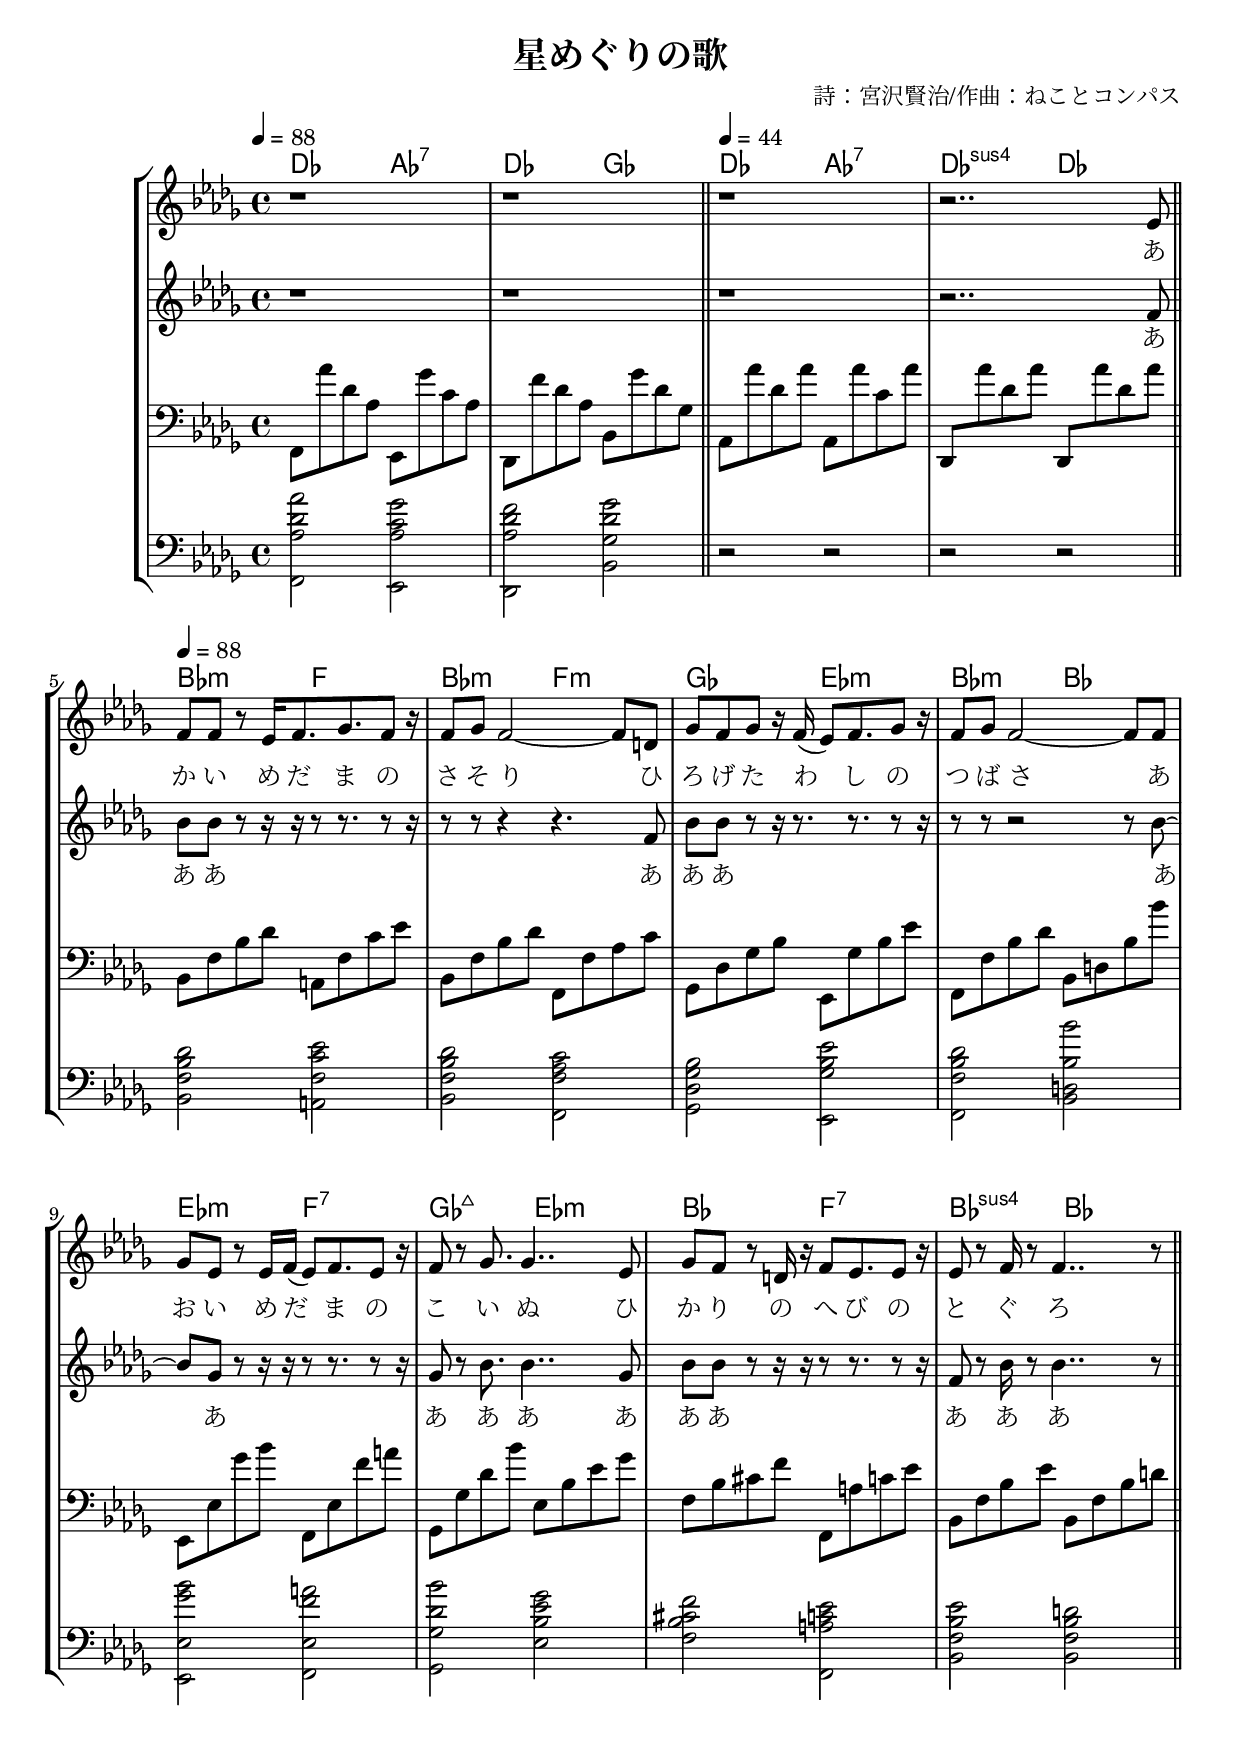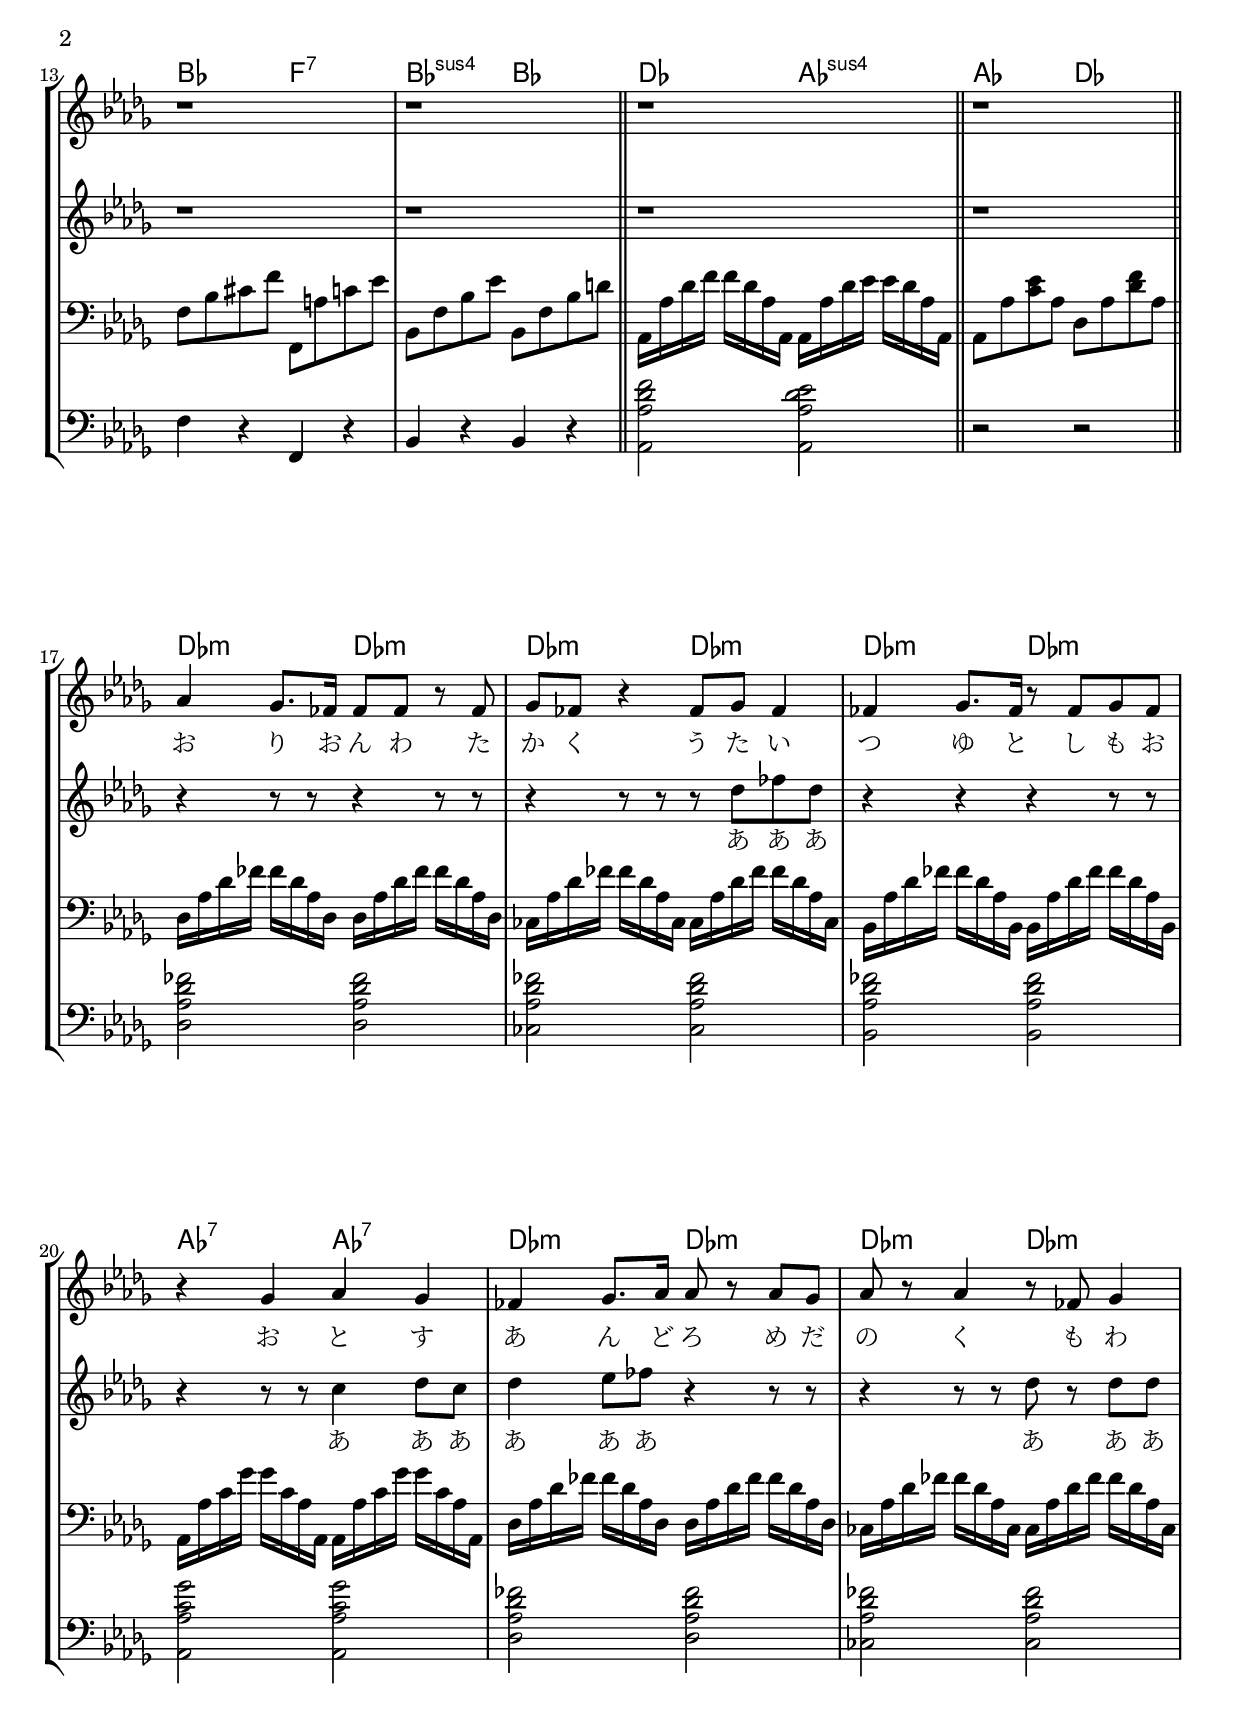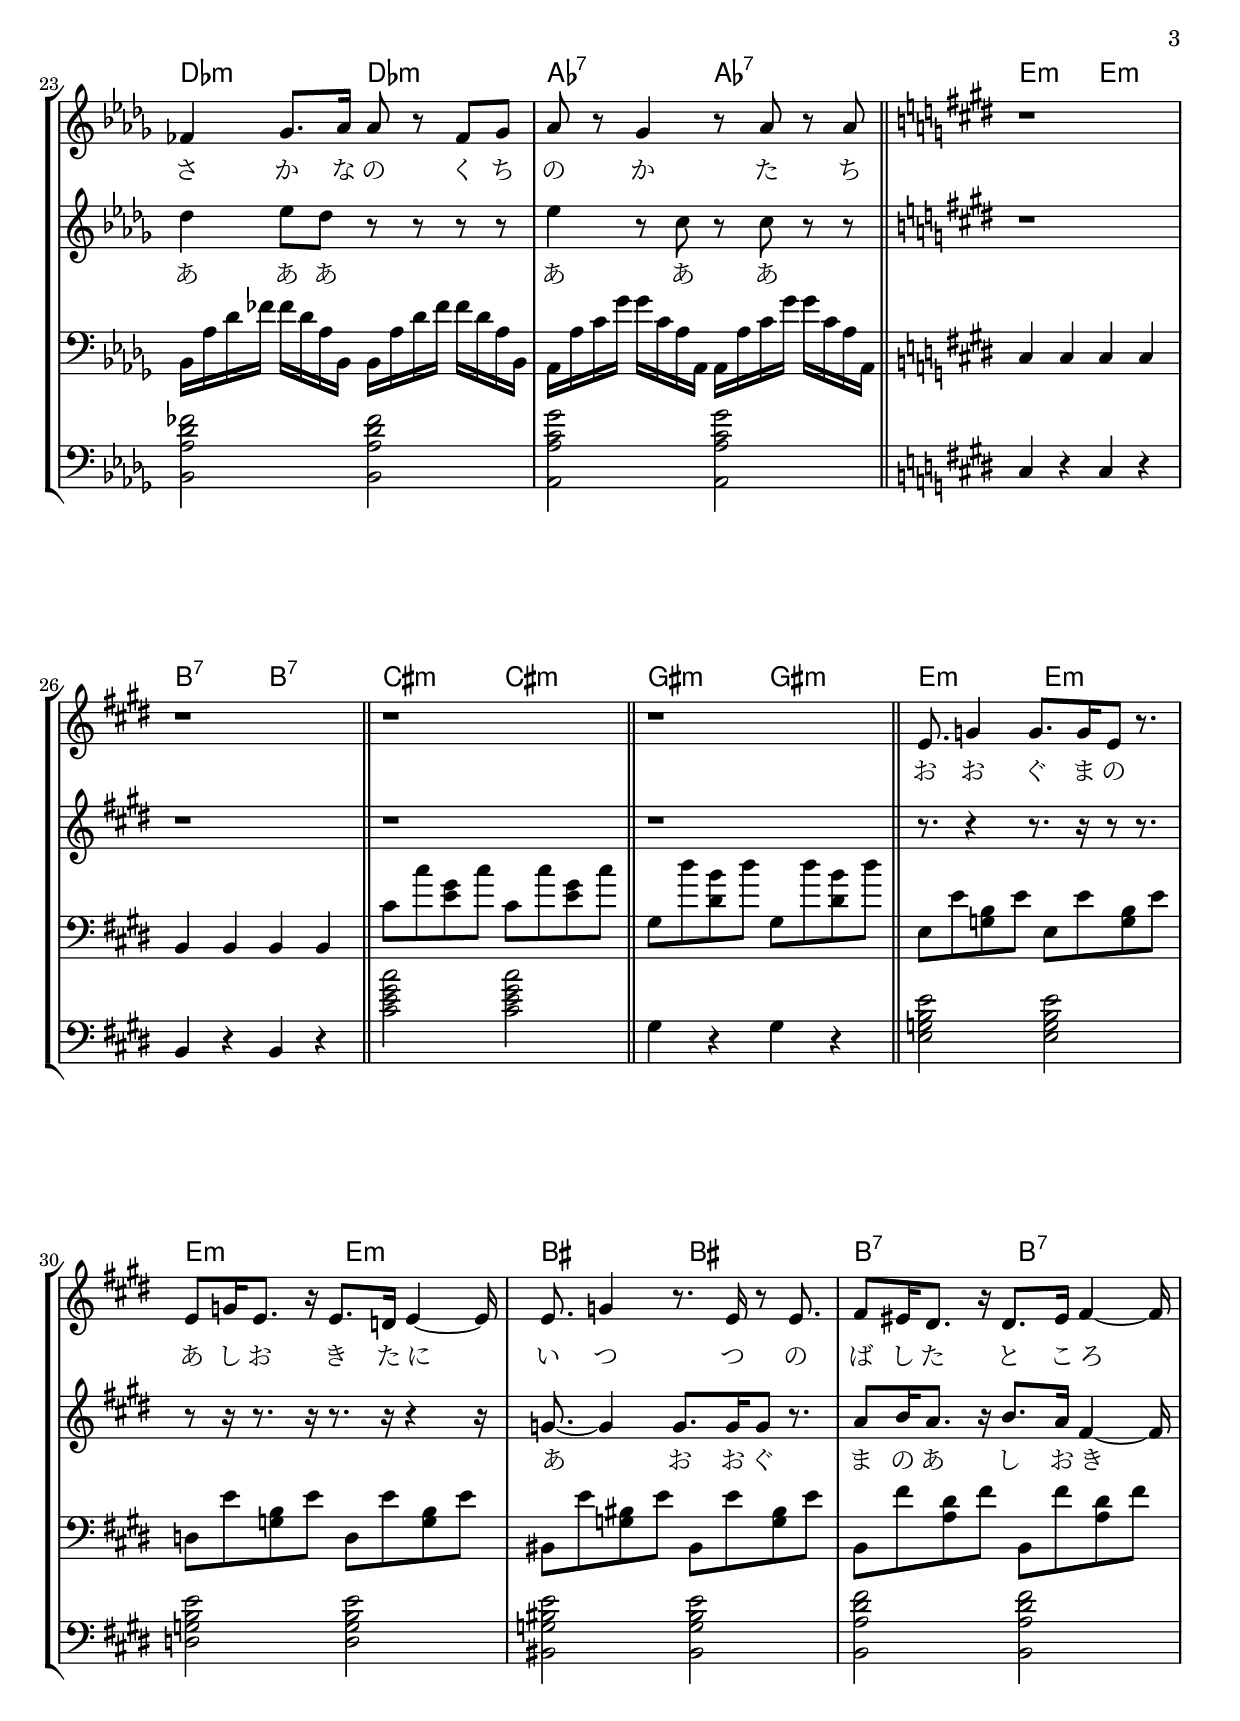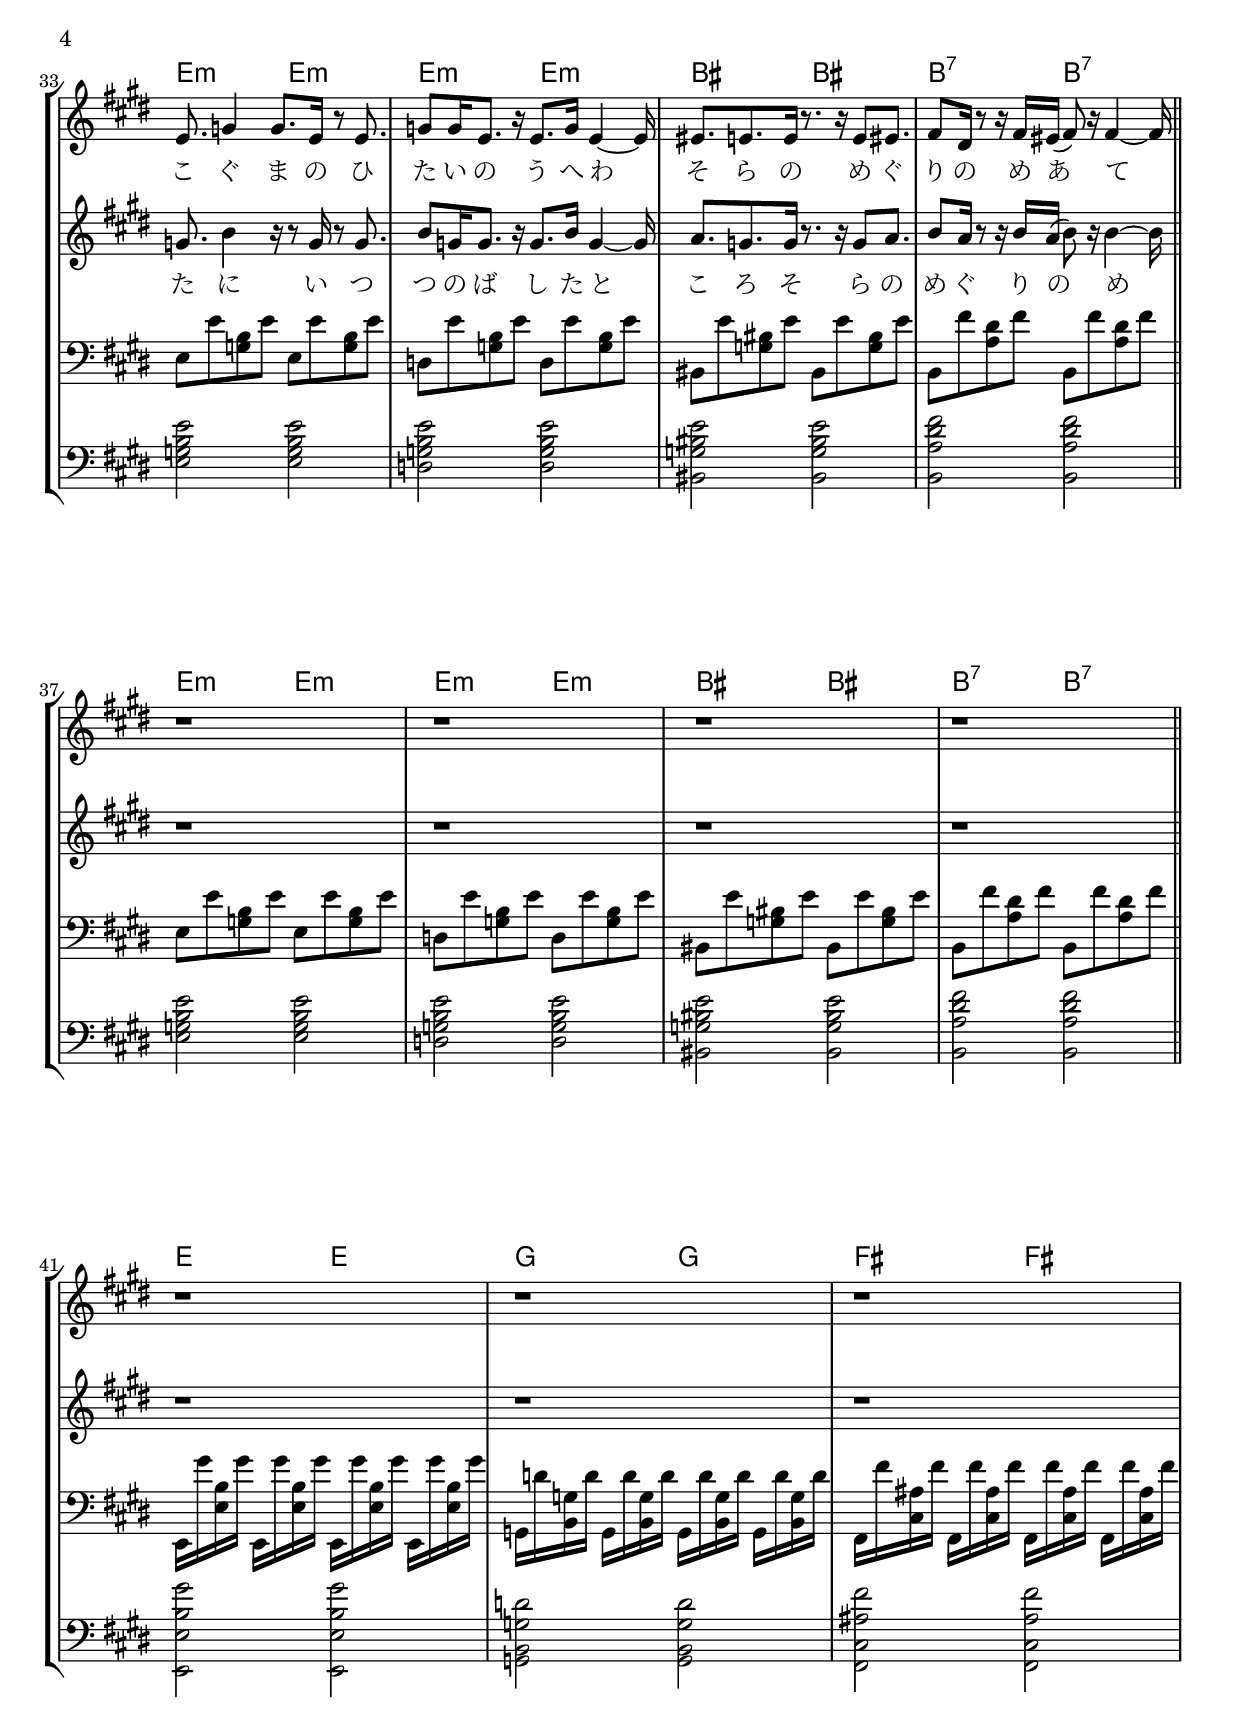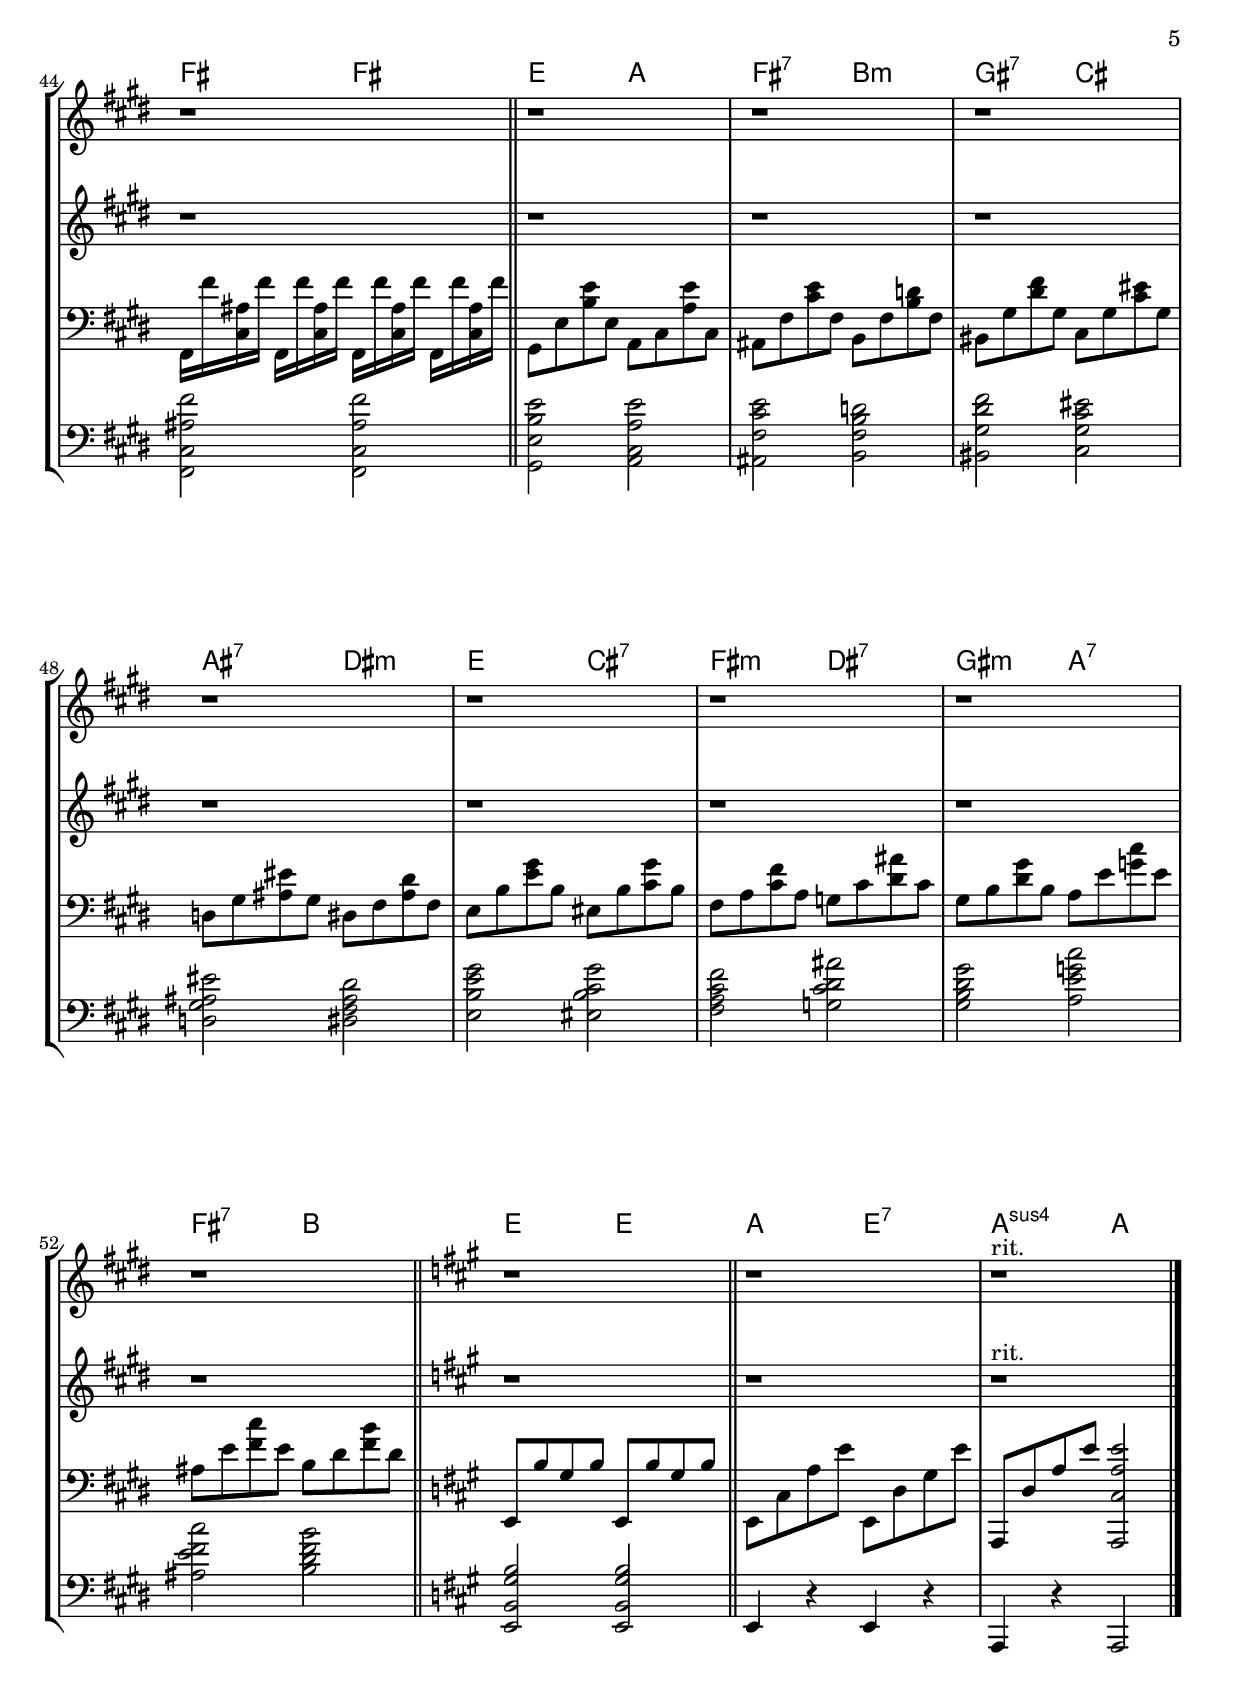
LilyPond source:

\version "2.12.1"

\header {
	title = \markup {星めぐりの歌}
	composer = \markup \center-column {詩：宮沢賢治/作曲：ねことコンパス}
}

harmony = \chordmode {
	des2 as:7 des ges 

	des as:7 des:sus4 des 

	bes:m f bes:m f:m ges es:m bes:m bes es:m f:7 ges:maj7 es:m bes f:7 bes:sus4 bes 

	bes f:7 bes:sus4 bes 

	des as:sus4 

	as des 

	des:m des:m des:m des:m des:m des:m as:7 as:7 des:m des:m des:m des:m des:m des:m as:7 as:7 

	e:m e:m b:7 b:7 

	cis:m cis:m 

	gis:m gis:m 

	e:m e:m e:m e:m bis bis b:7 b:7 e:m e:m e:m e:m bis bis b:7 b:7 

	e:m e:m e:m e:m bis bis b:7 b:7 

	e e g g fis fis fis fis 

	e a fis:7 b:m gis:7 cis ais:7 dis:m e cis:7 fis:m dis:7 gis:m a:7 fis:7 b 

	e e 

	a e:7 a:sus4 a 
}

melody = {
	\key des \major
	\tempo 4 = 88
	r1 | r1   
	\tempo 4 = 44
	r1 | r2.. 
	\set Staff.midiInstrument = #"mmi0.36"
	es'8 
		\tempo 4 = 88
f'8  f'8  r8  es'16  f'8.  ges'8.  f'8  r16 
	f'8  ges'8  f'2~f'8  d'8 
	ges'8  f'8  ges'8  r16  f'16  (es'8)  f'8.  ges'8  r16 
	f'8  ges'8  f'2~f'8  f'8 
	ges'8  es'8  r8  es'16  f'16  (es'8)  f'8.  es'8  r16 
	f'8  r8  ges'8.  ges'4..  es'8 
	ges'8  f'8  r8  d'16  r16  f'8  es'8.  es'8  r16 
	es'8  r8  f'16  r8  f'4..  	r8 	r1 | r1   
	r1   
	r1   
	\set Staff.midiInstrument = #"fss0.32"
	as'4  ges'8.  fes'16  fes'8  fes'8  r8  fes'8 
	ges'8  fes'8  r4  fes'8  ges'8  fes'4 
	fes'4  ges'8.  fes'16  r8  fes'8  ges'8  fes'8 
	r4  ges'4  as'4  ges'4 
	fes'4  ges'8.  as'16  as'8  r8  as'8  ges'8 
	as'8  r8  as'4  r8  fes'8  ges'4 
	fes'4  ges'8.  as'16  as'8  r8  fes'8  ges'8 
	as'8  r8  ges'4  r8  as'8  r8  as'8
	\key e \major
	r1 | r1   
	r1   
	r1   
	\set Staff.midiInstrument = #"mmi0.42"
	e'8.  g'4  g'8.  g'16  e'8  r8. 
	e'8  g'16  e'8.  r16  e'8.  d'16  e'4~e'16 
	e'8.  g'4  r8.  e'16  r8  e'8. 
	fis'8  eis'16  dis'8.  r16  dis'8.  eis'16  fis'4~fis'16 
	e'8.  g'4  g'8.  e'16  r8  e'8. 
	g'8  g'16  e'8.  r16  e'8.  g'16  e'4~e'16 
	eis'8.  e'8.  e'16  r8.  r16  e'8  eis'8. 
	fis'8  dis'16  r8  r16  fis'16  eis'16  (fis'8)  r16  fis'4~fis'16
	r1 | r1 | r1 | r1   
	r1 | r1 | r1 | r1   
	r1 | r1 | r1 | r1 | r1 | r1 | r1 | r1   
	\key a \major
	r1   
	r1 | r1^"rit." \bar "|."
}

words = \lyricmode {
	
	
	あ  か  い  め  だ  ま  の  さ  そ  り  ひ  ろ  げ  た  わ  し  の  つ  ば  さ  あ  お  い  め  だ  ま  の  こ  い  ぬ  ひ  か  り  の  へ  び  の  と  ぐ  ろ  
	
	
	
	お  り  お  ん  わ  た  か  く  う  た  い  つ  ゆ  と  し  も  お  お  と  す  あ  ん  ど  ろ  め  だ  の  く  も  わ  さ  か  な  の  く  ち  の  か  た  ち  
	
	
	
	お  お  ぐ  ま  の  あ  し  お  き  た  に  い  つ  つ  の  ば  し  た  と  こ  ろ  こ  ぐ  ま  の  ひ  た  い  の  う  へ  わ  そ  ら  の  め  ぐ  り  の  め  あ  て  
	
	
	
	
	
}

secondmelody = {
	\key des \major
	\tempo 4 = 88
	r1 | r1   
	\tempo 4 = 44
	r1 | r2.. 
	\set Staff.midiInstrument = #"Pad 4 (choir)"
	f'8 
		\tempo 4 = 88
bes'8  bes'8  r8  r16  r16  r8  r8.  r8  r16 
	r8  r8  r4  r4.  f'8 
	bes'8  bes'8  r8  r16  r8.  r8.  r8  r16 
	r8  r8  r2~r8  bes'8 
	bes'8  ges'8  r8  r16  r16  r8  r8.  r8  r16 
	ges'8  r8  bes'8.  bes'4..  ges'8 
	bes'8  bes'8  r8  r16  r16  r8  r8.  r8  r16 
	f'8  r8  bes'16  r8  bes'4..  	r8 	r1 | r1   
	r1   
	r1   
	\set Staff.midiInstrument = #"FX 4 (atmosphere)"
	r4  r8  r8  r4  r8  r8 
	r4  r8  r8  r8  des''8  fes''8  des''8 
	r4  r4  r4  r8  r8 
	r4  r8  r8  c''4  des''8  c''8 
	des''4  es''8  fes''8  r4  r8  r8 
	r4  r8  r8  des''8  r8  des''8  des''8 
	des''4  es''8  des''8  r8  r8  r8  r8 
	es''4  r8  c''8  r8  c''8  r8  r8
	\key e \major
	r1 | r1   
	r1   
	r1   
	\set Staff.midiInstrument = #"fss0.35"
	r8.  r4  r8.  r16  r8  r8. 
	r8  r16  r8.  r16  r8.  r16  r4~r16 
	g'8.  g'4  g'8.  g'16  g'8  r8. 
	a'8  b'16  a'8.  r16  b'8.  a'16  fis'4~fis'16 
	g'8.  b'4  r16  r8  g'16  r8  g'8. 
	b'8  g'16  g'8.  r16  g'8.  b'16  g'4~g'16 
	a'8.  g'8.  g'16  r8.  r16  g'8  a'8. 
	b'8  a'16  r8  r16  b'16  a'16  (b'8)  r16  b'4~b'16
	r1 | r1 | r1 | r1   
	r1 | r1 | r1 | r1   
	r1 | r1 | r1 | r1 | r1 | r1 | r1 | r1   
	\key a \major
	r1   
	r1 | r1^"rit." \bar "|."
}

secondwords = \lyricmode {
	
	
	あ  あ  あ  あ  あ  あ  あ  あ  あ  あ  あ  あ  あ  あ  あ  あ  あ  あ  
	
	
	
	あ  あ  あ  あ  あ  あ  あ  あ  あ  あ  あ  あ  あ  あ  あ  あ  あ  あ  
	
	
	
	お  お  ぐ  ま  の  あ  し  お  き  た  に  い  つ  つ  の  ば  し  た  と  こ  ろ  そ  ら  の  め  ぐ  り  の  め  あ  て  
	
	
	
	
	
}

tempochange = {
	\tempo 4 = 88
	r1 | r1 \bar "||"
	\tempo 4 = 44
	r1 | r1 \bar "||"
	\tempo 4 = 88
	r1 | r1 | r1 | r1 | r1 | r1 | r1 | r1 \bar "||"
	\tempo 4 = 88
	r1 | r1 \bar "||"
	\tempo 4 = 88
	r1 \bar "||"
	\tempo 4 = 88
	r1 \bar "||"
	\tempo 4 = 88
	r1 | r1 | r1 | r1 | r1 | r1 | r1 | r1 \bar "||"
	\tempo 4 = 88
	r1 | r1 \bar "||"
	\tempo 4 = 88
	r1 \bar "||"
	\tempo 4 = 88
	r1 \bar "||"
	\tempo 4 = 88
	r1 | r1 | r1 | r1 | r1 | r1 | r1 | r1 \bar "||"
	\tempo 4 = 88
	r1 | r1 | r1 | r1 \bar "||"
	\tempo 4 = 88
	r1 | r1 | r1 | r1 \bar "||"
	\tempo 4 = 88
	r1 | r1 | r1 | r1 | r1 | r1 | r1 | r1 \bar "||"
	\tempo 4 = 88
	r1 \bar "||"
	\tempo 4 = 88
	r1 | \tempo 4 = 66 r2 \tempo 4 = 58 r2 \bar "|."
}

mainacc = {
	\clef bass
	\set Staff.midiInstrument = #"Electric Grand"
	\key des \major
	\tempo 4 = 88
	f,8 as' des' as
	es,8 ges' c' as
	des,8 f' des' as
	bes,8 ges' des' ges
	\bar "||"

	\set Staff.midiInstrument = #"Blown Bottle"
	\tempo 4 = 44
	as,8 as' des' as'
	as,8 as' c' as'
	des,8 as' des' as'
	des,8 as' des' as'
	\bar "||"

	\set Staff.midiInstrument = #"Electric Grand"
	\tempo 4 = 88
	bes,8 f8 bes8 des'8
	a,8 f8 c'8 es'8
	bes,8 f8 bes8 des'8
	f,8 f8 as8 c'8
	ges,8 des8 ges8 bes8
	es,8 ges8 bes8 es'8
	f,8 f8 bes8 des'8
	bes,8 d8 bes8 bes'8
	es,8 es8 ges'8 bes'8
	f,8 es8 f'8 a'8
	ges,8 ges8 des'8 bes'8
	es8 bes8 es'8 ges'8
	f8 bes8 cis'8 f'8
	f,8 a8 c'8 es'8
	bes,8 f8 bes8 es'8
	bes,8 f8 bes8 d'8
	\bar "||"

	\set Staff.midiInstrument = #"Bright Acoustic"
	f8 bes8 cis'8 f'8
	f,8 a8 c'8 es'8
	bes,8 f8 bes8 es'8
	bes,8 f8 bes8 d'8
	\bar "||"

	\set Staff.midiInstrument = #"Acoustic grand"
	as,16 as des' f' f' des' as as,
	as,16 as des' es' es' des' as as,
	\bar "||"

	\set Staff.midiInstrument = #"French horn"
	as,8 as <c' es'> as
	des8 as <des' f'> as
	\bar "||"

	\set Staff.midiInstrument = #"Electric Grand"
	des16 as des' fes' fes' des' as des
	des16 as des' fes' fes' des' as des
	ces16 as des' fes' fes' des' as ces
	ces16 as des' fes' fes' des' as ces
	bes,16 as des' fes' fes' des' as bes,
	bes,16 as des' fes' fes' des' as bes,
	as,16 as c' ges' ges' c' as as,
	as,16 as c' ges' ges' c' as as,
	des16 as des' fes' fes' des' as des
	des16 as des' fes' fes' des' as des
	ces16 as des' fes' fes' des' as ces
	ces16 as des' fes' fes' des' as ces
	bes,16 as des' fes' fes' des' as bes,
	bes,16 as des' fes' fes' des' as bes,
	as,16 as c' ges' ges' c' as as,
	as,16 as c' ges' ges' c' as as,
	\bar "||"

	\set Staff.midiInstrument = #"Synth Voice"
	\key e \major
	cis4 cis4
	cis4 cis4
	b,4 b,4
	b,4 b,4
	\bar "||"

	\set Staff.midiInstrument = #"Bassoon"
	cis'8 cis'' <e' gis'> cis''
	cis'8 cis'' <e' gis'> cis''
	\bar "||"

	\set Staff.midiInstrument = #"Acoustic Guitar (steel)"
	gis8 dis'' <dis' b'> dis''
	gis8 dis'' <dis' b'> dis''
	\bar "||"

	\set Staff.midiInstrument = #"Electric Piano 1"
	e8 e' <g b> e'
	e8 e' <g b> e'
	d8 e' <g b> e'
	d8 e' <g b> e'
	bis,8 e' <g bis> e'
	bis,8 e' <g bis> e'
	b,8 fis' <a dis'> fis'
	b,8 fis' <a dis'> fis'
	e8 e' <g b> e'
	e8 e' <g b> e'
	d8 e' <g b> e'
	d8 e' <g b> e'
	bis,8 e' <g bis> e'
	bis,8 e' <g bis> e'
	b,8 fis' <a dis'> fis'
	b,8 fis' <a dis'> fis'
	\bar "||"

	\set Staff.midiInstrument = #"Pad 5 (bowed)"
	e8 e' <g b> e'
	e8 e' <g b> e'
	d8 e' <g b> e'
	d8 e' <g b> e'
	bis,8 e' <g bis> e'
	bis,8 e' <g bis> e'
	b,8 fis' <a dis'> fis'
	b,8 fis' <a dis'> fis'
	\bar "||"

	\set Staff.midiInstrument = #"Pad 2 (warm)"
	e,16 gis' <e b> gis' e, gis' <e b> gis'
	e,16 gis' <e b> gis' e, gis' <e b> gis'
	g,16 d' <b, g> d' g, d' <b, g> d'
	g,16 d' <b, g> d' g, d' <b, g> d'
	fis,16 fis' <cis ais> fis' fis, fis' <cis ais> fis'
	fis,16 fis' <cis ais> fis' fis, fis' <cis ais> fis'
	fis,16 fis' <cis ais> fis' fis, fis' <cis ais> fis'
	fis,16 fis' <cis ais> fis' fis, fis' <cis ais> fis'
	\bar "||"

	\set Staff.midiInstrument = #"Acoustic grand"
	gis,8 e <b e'> e
	a,8 cis <a e'> cis
	ais,8 fis <cis' e'> fis
	b,8 fis <b d'> fis
	bis,8 gis <dis' fis'> gis
	cis8 gis <cis' eis'> gis
	d8 gis <ais eis'> gis
	dis8 fis <ais dis'> fis
	e8 b <e' gis'> b
	eis8 b <cis' gis'> b
	fis8 a <cis' fis'> a
	g8 cis' <dis' ais'> cis'
	gis8 b <dis' gis'> b
	a8 e' <g' cis''> e'
	ais8 e' <fis' cis''> e'
	b8 dis' <fis' b'> dis'
	\bar "||"

	\set Staff.midiInstrument = #"Electric Grand"
	\key a \major
	e,8 b gis b
	e,8 b gis b
	\bar "||"

	\set Staff.midiInstrument = #"Acoustic grand"
	e,8 cis8 a8 e'8
	e,8 d8 gis8 e'8
	a,,8 d8 a8 e'8
	<a,, cis a e'>2
	\bar "|."
}

subacc = {
	\clef bass
	\set Staff.midiInstrument = #"Pad 4 (choir)"
	\key des \major
	\tempo 4 = 88
	<f, as des' as'>2
	<es, as c' ges'>2
	<des, as des' f'>2
	<bes, ges des' ges'>2
	\bar "||"

	\set Staff.midiInstrument = #"Acoustic grand"
	\tempo 4 = 44
	r2
	r2
	r2
	r2
	\bar "||"

	\set Staff.midiInstrument = #"Pad 4 (choir)"
	\tempo 4 = 88
	<bes, f bes des'>2
	<a, f c' es'>2
	<bes, f bes des'>2
	<f, f as c'>2
	<ges, des ges bes>2
	<es, ges bes es'>2
	<f, f bes des'>2
	<bes, d bes bes'>2
	<es, es ges' bes'>2
	<f, es f' a'>2
	<ges, ges des' bes'>2
	<es bes es' ges'>2
	<f bes cis' f'>2
	<f, a c' es'>2
	<bes, f bes es'>2
	<bes, f bes d'>2
	\bar "||"

	\set Staff.midiInstrument = #"Pad 4 (choir)"
	f4 r4
	f,4 r4
	bes,4 r4
	bes,4 r4
	\bar "||"

	\set Staff.midiInstrument = #"Synth Voice"
	<as, as des' f'>2
	<as, as des' es'>2
	\bar "||"

	\set Staff.midiInstrument = #"Acoustic grand"
	r2
	r2
	\bar "||"

	\set Staff.midiInstrument = #"Synth Voice"
	<des as des' fes'>2
	<des as des' fes'>2
	<ces as des' fes'>2
	<ces as des' fes'>2
	<bes, as des' fes'>2
	<bes, as des' fes'>2
	<as, as c' ges'>2
	<as, as c' ges'>2
	<des as des' fes'>2
	<des as des' fes'>2
	<ces as des' fes'>2
	<ces as des' fes'>2
	<bes, as des' fes'>2
	<bes, as des' fes'>2
	<as, as c' ges'>2
	<as, as c' ges'>2
	\bar "||"

	\set Staff.midiInstrument = #"Voice Oohs"
	\key e \major
	cis4 r4
	cis4 r4
	b,4 r4
	b,4 r4
	\bar "||"

	\set Staff.midiInstrument = #"Pad 2 (warm)"
	<cis' e' gis' cis''>2
	<cis' e' gis' cis''>2
	\bar "||"

	\set Staff.midiInstrument = #"FX 3 (crystal)"
	gis4 r4
	gis4 r4
	\bar "||"

	\set Staff.midiInstrument = #"FX 4 (atmosphere)"
	<e g b e'>2
	<e g b e'>2
	<d g b e'>2
	<d g b e'>2
	<bis, g bis e'>2
	<bis, g bis e'>2
	<b, a dis' fis'>2
	<b, a dis' fis'>2
	<e g b e'>2
	<e g b e'>2
	<d g b e'>2
	<d g b e'>2
	<bis, g bis e'>2
	<bis, g bis e'>2
	<b, a dis' fis'>2
	<b, a dis' fis'>2
	\bar "||"

	\set Staff.midiInstrument = #"Pad 3 (polysynth)"
	<e g b e'>2
	<e g b e'>2
	<d g b e'>2
	<d g b e'>2
	<bis, g bis e'>2
	<bis, g bis e'>2
	<b, a dis' fis'>2
	<b, a dis' fis'>2
	\bar "||"

	\set Staff.midiInstrument = #"FX 4 (atmosphere)"
	<e, e b gis'>2
	<e, e b gis'>2
	<g, b, g d'>2
	<g, b, g d'>2
	<fis, cis ais fis'>2
	<fis, cis ais fis'>2
	<fis, cis ais fis'>2
	<fis, cis ais fis'>2
	\bar "||"

	\set Staff.midiInstrument = #"FX 7 (echoes)"
	<gis, e b e'>2
	<a, cis a e'>2
	<ais, fis cis' e'>2
	<b, fis b d'>2
	<bis, gis dis' fis'>2
	<cis gis cis' eis'>2
	<d gis ais eis'>2
	<dis fis ais dis'>2
	<e b e' gis'>2
	<eis b cis' gis'>2
	<fis a cis' fis'>2
	<g cis' dis' ais'>2
	<gis b dis' gis'>2
	<a e' g' cis''>2
	<ais e' fis' cis''>2
	<b dis' fis' b'>2
	\bar "||"

	\set Staff.midiInstrument = #"Pad 7 (halo)"
	\key a \major
	<e, b, gis b>2
	<e, b, gis b>2
	\bar "||"

	\set Staff.midiInstrument = #"Cello"
	e,4 r4
	e,4 r4
	a,,4 r4
	a,,2
	\bar "|."
}

percA = {
	\drummode {
	r1  |r2 r8 hho4 hho8  \bar "||"
	r1 |r1 \bar "||"
	hh8 hh8 hh8 hh8 hh8 hh8 hh8 hh8  |hh8 hh8 hh8 hh8 hh4 hh8 hh8  |hh8 hh8 hh8 hh8 hh8 hh8 hh8 hh8  |hh8 hh8 hh8 hh2 r8  |hh8 hh8 hh8 hh8 hh8 hh8 hh8 hh8  |hh8 hh8 hh8 hh8 hh4 hh8 hh8  |hh8 hh8 hh8 hh8 hh8 hh8 hh8 hh8  |r8 hh2. r8  \bar "||"
	r1  |r2 r8 hho4 hho8  \bar "||"
	cymr4 cymr4 cymr4 cymr4  \bar "||"
	r1 \bar "||"
	r8 hho8 hho8 hho8 hho8 hho8 hho8 hho8  |hho8 hho8 hho8 hho8 hho8 hho8 hho8 hho8  |r8 hho8 hho8 hho8 hho8 hho8 hho8 hho8  |hho8 hho8 hho8 hho8 hho2  |r8 hho8 hho8 hho8 hho8 hho8 hho8 hho8  |hho8 hho8 hho8 hho8 hho8 hho8 hho8 hho8  |r8 hho8 hho8 hho8 hho8 hho8 hho8 hho8  |hho8 hho8 hho2.  \bar "||"
	r1 |r1 \bar "||"
	r8 hh2. r8  \bar "||"
	r1 \bar "||"
	r2 hho2  |r2 hho2  |r2 hho2  |r2 hho2  |r2 hho2  |r2 hho2  |r2 hho2  |r2 hho2  \bar "||"
	r1  |r1  |r1  |r2 r8 hho4 hho8  \bar "||"
	r8 cymr16 cymr16 cymr8 cymr16 cymr16 cymr8 cymr16 cymr16 cymr8 cymr8  |cymr8 cymr16 cymr16 cymr8 cymr16 cymr16 cymr8 cymr16 cymr16 cymr8 cymr8  |cymr8 cymr16 cymr16 cymr8 cymr16 cymr16 cymr8 cymr16 cymr16 cymr8 cymr16 cymr16  |cymr8 cymr16 cymr16 cymr8 cymr16 cymr16 cymr8 cymr16 cymr16 cymr8 cymr8  \bar "||"
	r4 hh4 hh4 hh4  |hh4 hh4 hh4 hh4  |hh4 hh4 hh4 hh4  |hh4 hh4 hh4 hh4  |r4 hh4 hh4 hh4  |hh4 hh4 hh4 hh4  |hh4 hh4 hh4 hh4  |r1  \bar "||"
	r2 r8 hho4 hho8  \bar "||"
	r1 |r1 \bar "|."
	}
}

percB = {
	\drummode {
	r4. hhp2 hhp8  |hhp4 hhp4 hhp4 hhp4  \bar "||"
	r1 |r1 \bar "||"
	r4 sn8. sn8 sn8. sn8. sn16  |r4 sn8. sn8 sn8. sn4  |r4 sn8. sn8 sn8. sn8. sn16  |r8 sn8 sn4 sn8 sn16 sn8 sn8 sn16  |r4 sn8. sn8 sn8. sn8. sn16  |r4 sn8. sn8 sn8. sn4  |r4 sn8. sn8 sn8. sn8. sn16  |r4 sn2 sn4  \bar "||"
	r4. hhp2 hhp8  |hhp4 hhp4 hhp4 hhp4  \bar "||"
	r2 sn2  \bar "||"
	r1 \bar "||"
	r8 sn4 sn4 sn4 sn8  |r8 sn4 sn4 sn4 sn8  |r8 sn4 sn4 sn4 sn8  |r8 sn4 sn8 sn8 sn16 sn4 r16  |r8 sn4 sn4 sn4 sn8  |r8 sn4 sn4 sn4 sn8  |r8 sn4 sn4 sn4 sn8  |r8 sn8. sn16 sn8 sn16 sn16 sn16 sn8. sn8  \bar "||"
	r1 |r1 \bar "||"
	r4 sn2 sn4  \bar "||"
	r1 \bar "||"
	r8 hh16 hh16 hh8 hh16 hh8. hh16 hh16 hh8 hh16 hh16  |hh8 hh16 hh16 hh8 hh16 hh8. hh16 hh16 hh8 hh8  |hh8 hh16 hh16 hh8 hh16 hh8. hh16 hh16 hh8 hh16 hh16  |hh8 hh16 hh16 hh8 hh16 hh8. hh16 hh16 hh8 hh8  |r8 hh16 hh16 hh8 hh16 hh8. hh16 hh16 hh8 hh16 hh16  |hh8 hh16 hh16 hh8 hh16 hh8. hh16 hh16 hh8 hh8  |hh8 hh16 hh16 hh8 hh16 hh8. hh16 hh16 hh8 hh16 hh16  |hh8 hh16 hh16 hh8 hh16 hh8 hh4. r16  \bar "||"
	r4. hhp2 hhp8  |r4. hhp2 hhp8  |r4. hhp2 hhp8  |hhp4 hhp4 hhp4 hhp4  \bar "||"
	r4 sn2 sn4  |r4 sn8 sn4. sn4  |r4 sn2 sn4  |r4 sn2 sn8 sn16 sn16  \bar "||"
	r4 sn8 sn4. sn4  |r4 sn8 sn4. sn4  |r4 sn8 sn4. sn4  |r4 sn8 sn4. sn4  |r4 sn8 sn4. sn4  |r4 sn8 sn4. sn4  |r4 sn8 sn4. sn4  |sn16 sn16 sn16 sn16 sn16 sn16 sn16 sn16 sn16 sn16 sn16 sn16 sn16 sn16 sn16 sn16  \bar "||"
	hhp4 hhp4 hhp4 hhp4  \bar "||"
	r1 |r1 \bar "|."
	}
}

percC = {
	\drummode {
	hh4 hh4 hh4 hh4  |r4. hh2 r8  \bar "||"
	r1 |r1 \bar "||"
	bd8 bd4 bd2 bd8  |bd8 bd2 bd4.  |bd8 bd4 bd2 bd8  |bd4 r16 bd8. bd2  |bd8 bd4 bd2 bd8  |bd8 bd2 bd4.  |bd8 bd4 bd2 bd8  |bd8 bd4. bd4. bd8  \bar "||"
	hh4 hh4 hh4 hh4  |r4. hh2 r8  \bar "||"
	bd2 r8 bd4.  \bar "||"
	r1 \bar "||"
	bd4 bd4 bd8. bd8 bd8.  |bd4 bd4 bd8. bd8 bd8.  |bd4 bd4 bd8. bd8 bd8.  |bd4 bd4 r16 bd4. r16  |bd4 bd4 bd8. bd8 bd8.  |bd4 bd4 bd8. bd8 bd8.  |bd4 bd4 bd8. bd8 bd8.  |bd8 bd8 bd8. bd8. bd8 bd8 bd8  \bar "||"
	r1 |r1 \bar "||"
	bd8 bd4. bd4. bd8  \bar "||"
	r1 \bar "||"
	r4 sn2 sn4  |r4 sn2 sn4  |r4 sn2 sn4  |r4 sn2 sn4  |r4 sn2 sn4  |r4 sn2 sn4  |r4 sn2 sn4  |r4 sn4. sn16 sn8 sn16 sn16 sn16  \bar "||"
	hh4 hh4 hh4 hh4  |hh4 hh4 hh4 hh4  |hh4 hh4 hh4 hh4  |r4. hh2 r8  \bar "||"
	bd8. bd16 bd8. bd16 bd8. bd16 bd8. bd16  |bd8. bd16 bd8. bd16 bd8. bd16 bd4  |bd8. bd16 bd8. bd16 bd8. bd16 bd8. bd16  |bd8. bd16 bd8. bd16 bd8. bd16 bd8. bd16  \bar "||"
	bd4 bd4 bd4 bd4  |bd4 bd4 bd4 bd8 bd8  |bd4 bd4 bd4 bd4  |bd4 bd4 bd4 bd8 bd8  |bd4 bd4 bd4 bd4  |bd4 bd4 bd4 bd8 bd8  |bd4 bd4 bd4 bd4  |bd4 bd4 bd8 bd8 bd8 bd8  \bar "||"
	r4. hh2 r8  \bar "||"
	r1 |r1 \bar "|."
	}
}

percD = {
	\drummode {
	bd2. r8 bd8  |bd8. bd4. r16 bd4 bd8  \bar "||"
	r1 |r1 \bar "||"
	r1  |r2 r8 hho4.  |r1  |r4. r16 hho2 r16  |r1  |r2 r8 hho4.  |r1  |r4. r16 hho2 r16  \bar "||"
	bd2. r8 bd8  |bd8. bd4. r16 bd4 bd8  \bar "||"
	r8. tommh8. tommh2 r8  \bar "||"
	r1 \bar "||"
	cymc1  |r1  |cymc1  |r1  |cymc1  |r1  |cymc1  |r1  \bar "||"
	r1 |r1 \bar "||"
	r1  \bar "||"
	r1 \bar "||"
	bd8 bd4 bd4 r16 bd8. bd8  |bd8 bd4 bd4 r16 bd8. bd8  |bd8 bd4 bd4 r16 bd8. bd8  |bd8 bd4 bd4 r16 bd8. bd8  |bd8 bd4 bd4 r16 bd8. bd8  |bd8 bd4 bd4 r16 bd8. bd8  |bd8 bd4 bd4 r16 bd8. bd8  |bd4. bd8. bd4. r16  \bar "||"
	bd2. r8 bd8  |bd8. bd8. bd2 bd8  |bd2. r8 bd8  |bd8. bd4. r16 bd4 bd8  \bar "||"
	r1  |r2 r16 tommh4. r16  |r1  |r4. tommh2 r8  \bar "||"
	r8 hhp4 hhp4 hhp4 hhp8  |r8 hhp4 hhp4 hhp4 hhp8  |r8 hhp4 hhp4 hhp4 hhp8  |r8 hhp4 hhp4 hhp4 hhp8  |r8 hhp4 hhp4 hhp4 hhp8  |r8 hhp4 hhp4 hhp4 hhp8  |r8 hhp4 hhp4 hhp4 hhp8  |r8 hhp4 hhp4 hhp4 hhp8  \bar "||"
	bd8. bd4. r16 bd4 bd8  \bar "||"
	r1 |r1 \bar "|."
	}
}

percE = {
	\drummode {
	r1 | r1 \bar "||"
	r1 |r1 \bar "||"
	r1 |r1 |r1 |r1 |r1 |r1 |r1 |cymc1  \bar "||"
	r1 | r1 \bar "||"
	r2. toml8 toml8  \bar "||"
	r1 \bar "||"
	r1 |r1 |r1 |r2. tommh16 tommh8.  |r1 |r1 |r1 |r2. tommh16 tommh8.  \bar "||"
	r1 |r1 \bar "||"
	cymc1  \bar "||"
	r1 \bar "||"
	cymc1  |r1 |r1 |r1 |cymc1  |r1 |r1 |r2. cymc4  \bar "||"
	r1 | r1 | r1 | r1 \bar "||"
	r1  |r2. r8 toml8  |r1  |r2 r16 toml4. r16  \bar "||"
	cymc1  |r1 |r1 |r1 |cymc1  |r1 |r1 |r1 \bar "||"
	r1 \bar "||"
	r1 |r1 \bar "|."
	}
}

percF = {
	\drummode {
	r1 | r1 \bar "||"
	r1 | r1 \bar "||"
	r1 |r1 |r1 |r1 |r1 |r1 |r1 |r4 r16 tommh16 tommh4. tommh4  \bar "||"
	r1 | r1 \bar "||"
	hho1  \bar "||"
	r1 \bar "||"
	r1 |r1 |r1 |r2. r8 tomfh16 tomfh16  |r1 |r1 |r1 |r2. r8 tomfh8  \bar "||"
	r1 | r1 \bar "||"
	r4 r16 tommh16 tommh4. tommh4  \bar "||"
	r1 \bar "||"
	r1 | r1 | r1 | r1 | r1 | r1 | r1 | r1 \bar "||"
	r1 | r1 | r1 | r1 \bar "||"
	cymc1  |r1 |r1 |r1 \bar "||"
	r1 | r1 | r1 | r1 | r1 | r1 | r1 | r1 \bar "||"
	r1 \bar "||"
	r1 | r1 \bar "|."
	}
}

percG = {
	\drummode {
	r1 | r1 \bar "||"
	r1 | r1 \bar "||"
	r1 |r1 |r1 |r1 |r1 |r1 |r1 |r4. r16 tomml4. tomml8.  \bar "||"
	r1 | r1 \bar "||"
	r1 \bar "||"
	r1 \bar "||"
	r1 |r1 |r1 |r1 |r1 |r1 |r1 |r2. tomml16 tomml8.  \bar "||"
	r1 | r1 \bar "||"
	r4. r16 tomml4. tomml8.  \bar "||"
	r1 \bar "||"
	r1 | r1 | r1 | r1 | r1 | r1 | r1 | r1 \bar "||"
	r1 | r1 | r1 | r1 \bar "||"
	r1 | r1 | r1 | r1 \bar "||"
	r1 | r1 | r1 | r1 | r1 | r1 | r1 | r1 \bar "||"
	r1 \bar "||"
	r1 | r1 \bar "|."
	}
}

percH = {
	\drummode {
	r1 | r1 \bar "||"
	r1 | r1 \bar "||"
	r1 |r1 |r1 |r1 |r1 |r1 |r1 |r2 r16 toml8 toml4 r16  \bar "||"
	r1 | r1 \bar "||"
	r1 \bar "||"
	r1 \bar "||"
	r1 | r1 | r1 | r1 | r1 | r1 | r1 | r1 \bar "||"
	r1 | r1 \bar "||"
	r2 r16 toml8 toml4 r16  \bar "||"
	r1 \bar "||"
	r1 | r1 | r1 | r1 | r1 | r1 | r1 | r1 \bar "||"
	r1 | r1 | r1 | r1 \bar "||"
	r1 | r1 | r1 | r1 \bar "||"
	r1 | r1 | r1 | r1 | r1 | r1 | r1 | r1 \bar "||"
	r1 \bar "||"
	r1 | r1 \bar "|."
	}
}

percI = {
	\drummode {
	r1 | r1 \bar "||"
	r1 | r1 \bar "||"
	r1 |r1 |r1 |r1 |r1 |r1 |r1 |r2 r8 tomfh4 tomfh8  \bar "||"
	r1 | r1 \bar "||"
	r1 \bar "||"
	r1 \bar "||"
	r1 | r1 | r1 | r1 | r1 | r1 | r1 | r1 \bar "||"
	r1 | r1 \bar "||"
	r2 r8 tomfh4 tomfh8  \bar "||"
	r1 \bar "||"
	r1 | r1 | r1 | r1 | r1 | r1 | r1 | r1 \bar "||"
	r1 | r1 | r1 | r1 \bar "||"
	r1 | r1 | r1 | r1 \bar "||"
	r1 | r1 | r1 | r1 | r1 | r1 | r1 | r1 \bar "||"
	r1 \bar "||"
	r1 | r1 \bar "|."
	}
}

\score {
	<<
		\new StaffGroup <<
			\new ChordNames {\harmony}
			\new Voice = "melody" {\melody}
			\new Lyrics \lyricsto "melody" \words
			\new Voice = "secondmelody" {\secondmelody}
			\new Lyrics \lyricsto "secondmelody" \secondwords
			\new Staff = "mainacc" {\mainacc}
			\new Staff = "subacc" {\subacc}
		>>
	>>
	\layout { }
}
